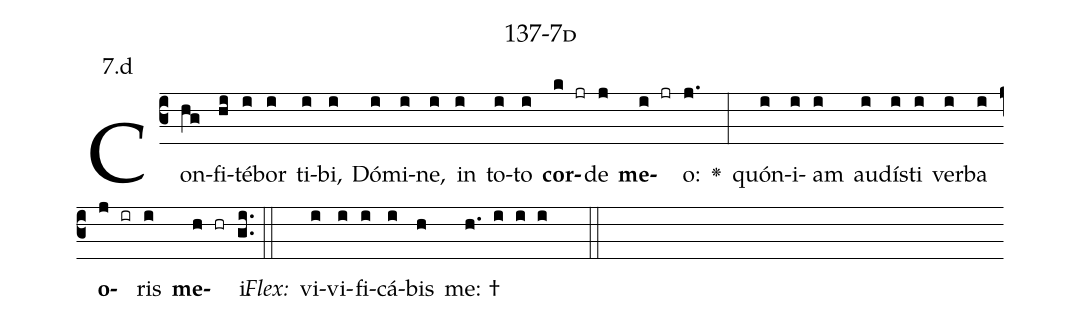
name: 137-7d;
annotation: 7.d;
%%
(c3)Con(hg)fi(hi)té(i)bor(i) ti(i)bi,(i) Dó(i)mi(i)ne,(i) in(i) to(i)to(i) <b>cor</b>(k jr)de(j) <b>me</b>(i jr)o:(j.) <v>\greheightstar</v>(:) quón(i)i(i)am(i) au(i)dís(i)ti(i) ver(i)ba(i) <b>o</b>(j ir)ris(i) <b>me</b>(h hr)i.(gi..) (::)
<i>Flex:</i>()  vi(i)vi(i)fi(i)cá(i)bis(h) me: †(h. i i i  ::)

%E(i) u(i) o(j) u(i) a(h) e.(gi..) (::)
